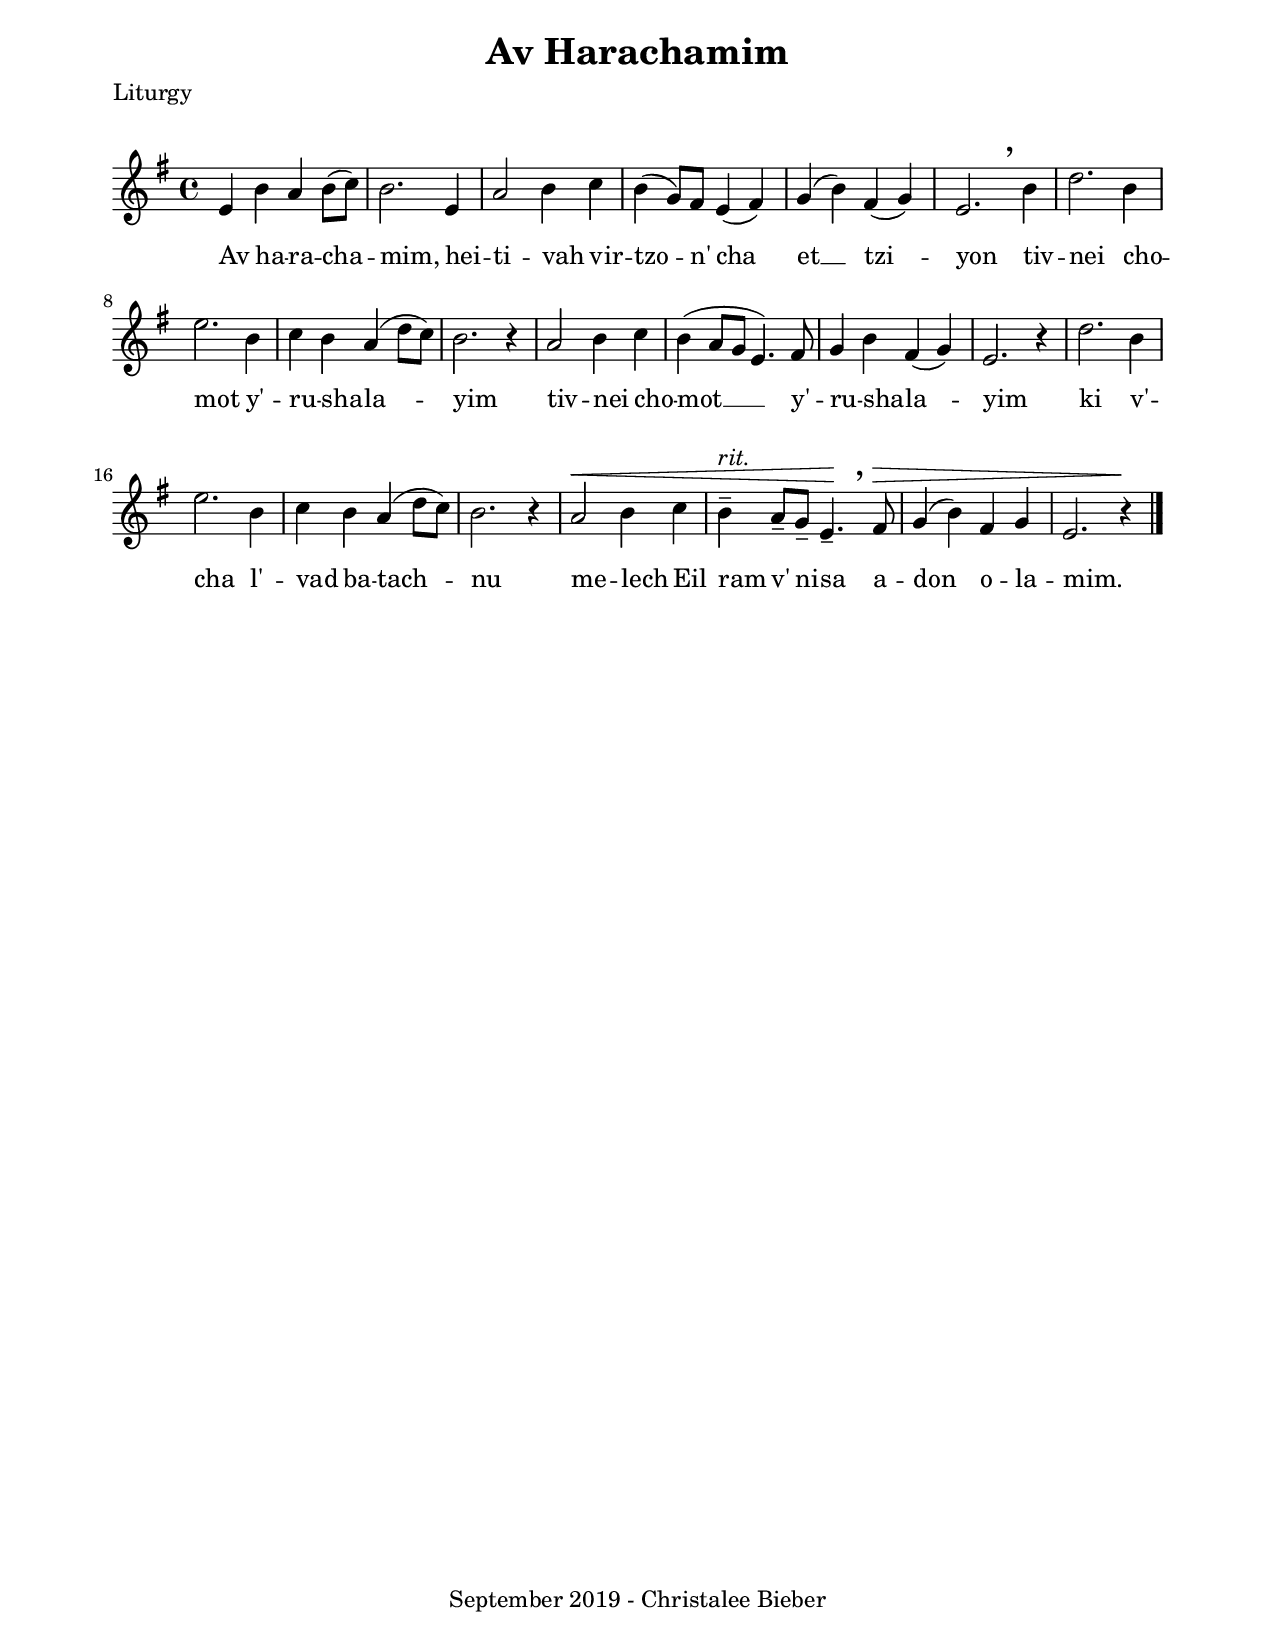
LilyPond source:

\paper {
	system-system-spacing.minimum-distance = #8
	system-system-spacing.padding = #4
	markup-system-spacing.minimum-distance = #8
	markup-system-spacing.padding = #4
	markup-markup-spacing.minimum-distance = #8
	#(set-paper-size "letter")
	left-margin = 0.75\in
	right-margin = 0.75\in
	indent = #0
}

\header {
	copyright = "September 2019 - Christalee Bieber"
}

\layout {
  \context {
    \Lyrics
    \override VerticalAxisGroup.nonstaff-relatedstaff-spacing.padding = #2
		\override LyricText.self-alignment-X = #LEFT
  }
  \context {
    \Score
    \override RehearsalMark.padding = #3
		\override RehearsalMark.self-alignment-X = #LEFT
  }
  \context {
    \ChordNames
    chordChanges = ##t
    \override ChordName.font-size = #-1
		\override VerticalAxisGroup.nonstaff-relatedstaff-spacing.padding = #2
  }
  \context {
    \Voice
    \override BreathingSign.Y-offset = #3.5
    \dynamicUp
		\override TextScript.staff-padding = #1
  }
	\context {
		\Staff
		\override InstrumentName.padding = #2
	}
}


\header {
title = "Av Harachamim"
poet = "Liturgy"
}

melody = \relative c' {
\time 4/4
\key e \minor
\clef treble

e4 b' a b8( c8) | b2. e,4 | a2 b4 c | b4( g8) fis8 e4( fis) | g4( b) fis( g) | e2. \breathe b'4 | d2. b4 | e2. b4 | c b a( d8 c8) | b2. r4 |
a2 b4 c4 | b4( a8 g8 e4.) fis8 | g4 b fis( g) | e2. r4 |
d'2. b4 | e2. b4 | c b a( d8 c8) | b2. r4 |
a2\< b4 c4 | b4--^\markup { \italic rit. } a8-- g8-- e4.--\! \breathe fis8\> | g4( b) fis g | e2. r4\! \bar "|."
}

text = \lyricmode {
Av ha -- ra -- cha -- | mim, hei -- | ti -- vah vir -- | tzo -- n' cha | et __ tzi -- yon tiv -- | nei cho -- | mot y' -- ru -- sha -- la -- | yim | tiv -- nei cho -- mot __ y' -- | ru -- sha -- la -- | yim | ki v' -- | cha l' -- | vad ba -- tach -- | nu | me -- lech Eil | ram v' ni -- sa a -- | don o -- la -- | mim. |
}

\score {
<<
	\new Voice = "chorus" { \melody }
	\new Lyrics \lyricsto "chorus" { \text }
>>
	\layout { }
}
